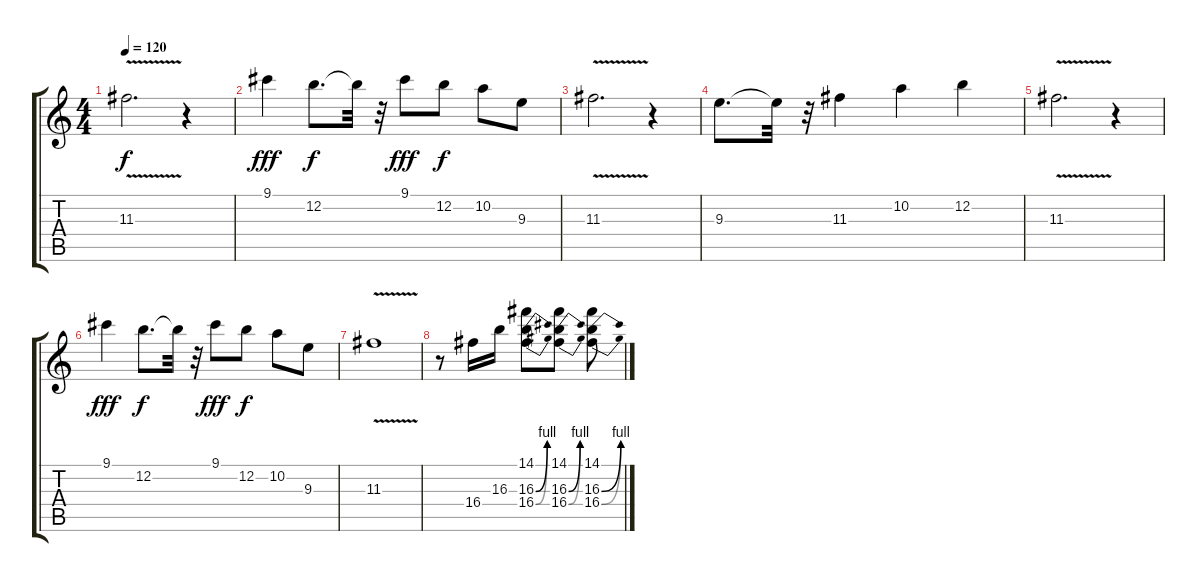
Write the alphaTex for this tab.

\track "" {instrument overdrivenguitar}
\staff {score tabs}
\tuning (E4 B3 G3 D3 A2 E2) {hide}
\ts (4 4)
\tempo 120
\clef g2
\ks c
11.3{v}.2{d dy f} r.4 |
9.1.4{dy fff} 12.2.8{d dy f} 12.2{t}.32 r.32 9.1.8{dy fff} 12.2.8{dy f} 10.2.8 9.3.8 |
11.3{v}.2{d} r.4 |
9.3.8{d txt " "} 9.3{t}.32 r.32 11.3.4 10.2.4 12.2.4 |
11.3{v}.2{d} r.4 |
9.1.4{dy fff} 12.2.8{d dy f} 12.2{t}.32 r.32 9.1.8{dy fff} 12.2.8{dy f} 10.2.8 9.3.8 |
11.3{v}.1 |
r.8 16.4.16 16.3.16 (14.1 16.3{be (bend 0 0 60 4)} 16.4{be (bend 0 0 60 4)}).8 (14.1 16.3{be (bend 0 0 60 4)} 16.4{be (bend 0 0 60 4)}).8 (14.1 16.3{be (bend 0 0 60 4)} 16.4{be (bend 0 0 60 4)}).8
